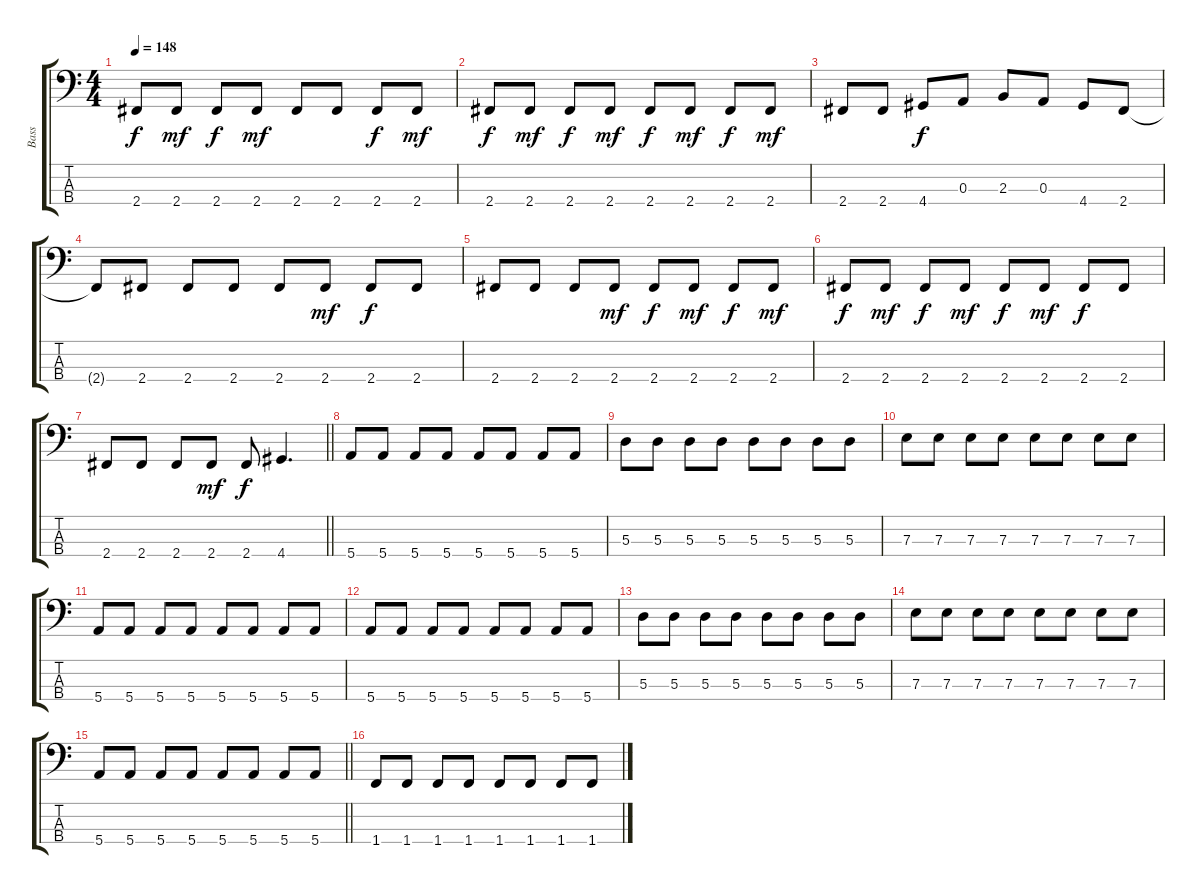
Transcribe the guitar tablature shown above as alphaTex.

\track ("Bass" "Bass") {instrument electricbasspick}
\staff {score tabs}
\tuning (G2 D2 A1 E1) {hide}
\ts (4 4)
\tempo 148
\clef f4
\ks c
2.4.8{dy f} 2.4.8{dy mf} 2.4.8{dy f} 2.4.8{dy mf} 2.4.8 2.4.8 2.4.8{dy f} 2.4.8{dy mf} |
2.4.8{dy f} 2.4.8{dy mf} 2.4.8{dy f} 2.4.8{dy mf} 2.4.8{dy f} 2.4.8{dy mf} 2.4.8{dy f} 2.4.8{dy mf} |
2.4.8 2.4.8 4.4.8{dy f} 0.3.8 2.3.8 0.3.8 4.4.8 2.4.8 |
2.4{t}.8 2.4.8 2.4.8 2.4.8 2.4.8 2.4.8{dy mf} 2.4.8{dy f} 2.4.8 |
2.4.8 2.4.8 2.4.8 2.4.8{dy mf} 2.4.8{dy f} 2.4.8{dy mf} 2.4.8{dy f} 2.4.8{dy mf} |
2.4.8{dy f} 2.4.8{dy mf} 2.4.8{dy f} 2.4.8{dy mf} 2.4.8{dy f} 2.4.8{dy mf} 2.4.8{dy f} 2.4.8 |
\barLineRight lightlight
2.4.8 2.4.8 2.4.8 2.4.8{dy mf} 2.4.8{dy f} 4.4.4{d} |
5.4.8 5.4.8 5.4.8 5.4.8 5.4.8 5.4.8 5.4.8 5.4.8 |
5.3.8 5.3.8 5.3.8 5.3.8 5.3.8 5.3.8 5.3.8 5.3.8 |
7.3.8 7.3.8 7.3.8 7.3.8 7.3.8 7.3.8 7.3.8 7.3.8 |
5.4.8 5.4.8 5.4.8 5.4.8 5.4.8 5.4.8 5.4.8 5.4.8 |
5.4.8 5.4.8 5.4.8 5.4.8 5.4.8 5.4.8 5.4.8 5.4.8 |
5.3.8 5.3.8 5.3.8 5.3.8 5.3.8 5.3.8 5.3.8 5.3.8 |
7.3.8 7.3.8 7.3.8 7.3.8 7.3.8 7.3.8 7.3.8 7.3.8 |
\barLineRight lightlight
5.4.8 5.4.8 5.4.8 5.4.8 5.4.8 5.4.8 5.4.8 5.4.8 |
1.4.8 1.4.8 1.4.8 1.4.8 1.4.8 1.4.8 1.4.8 1.4.8
